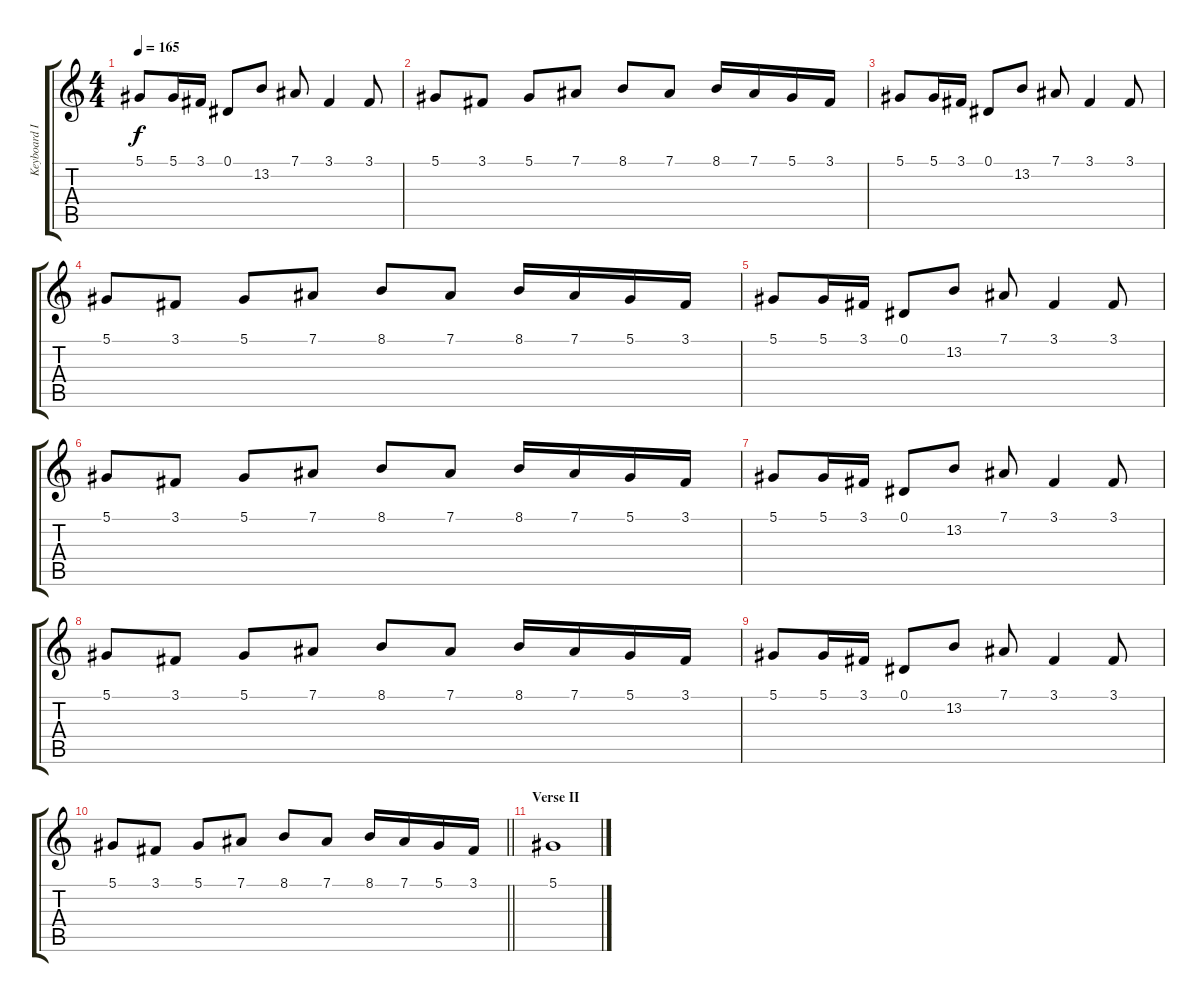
\track ("Keyboard I" "Keyboard I") {instrument pad1newage}
\staff {score tabs}
\tuning (Eb4 Bb3 Gb3 Db3 Ab2 Eb2) {hide}
\ts (4 4)
\tempo 165
\clef g2
\ks c
5.1.8{dy f} 5.1.16 3.1.16 0.1.8 13.2.8 7.1.8 3.1.4 3.1.8 |
5.1.8 3.1.8 5.1.8 7.1.8 8.1.8 7.1.8 8.1.16 7.1.16 5.1.16 3.1.16 |
5.1.8 5.1.16 3.1.16 0.1.8 13.2.8 7.1.8 3.1.4 3.1.8 |
5.1.8 3.1.8 5.1.8 7.1.8 8.1.8 7.1.8 8.1.16 7.1.16 5.1.16 3.1.16 |
5.1.8 5.1.16 3.1.16 0.1.8 13.2.8 7.1.8 3.1.4 3.1.8 |
5.1.8 3.1.8 5.1.8 7.1.8 8.1.8 7.1.8 8.1.16 7.1.16 5.1.16 3.1.16 |
5.1.8 5.1.16 3.1.16 0.1.8 13.2.8 7.1.8 3.1.4 3.1.8 |
5.1.8 3.1.8 5.1.8 7.1.8 8.1.8 7.1.8 8.1.16 7.1.16 5.1.16 3.1.16 |
5.1.8 5.1.16 3.1.16 0.1.8 13.2.8 7.1.8 3.1.4 3.1.8 |
\barLineRight lightlight
5.1.8 3.1.8 5.1.8 7.1.8 8.1.8 7.1.8 8.1.16 7.1.16 5.1.16 3.1.16 |
\section ("" "Verse II")
5.1.1
